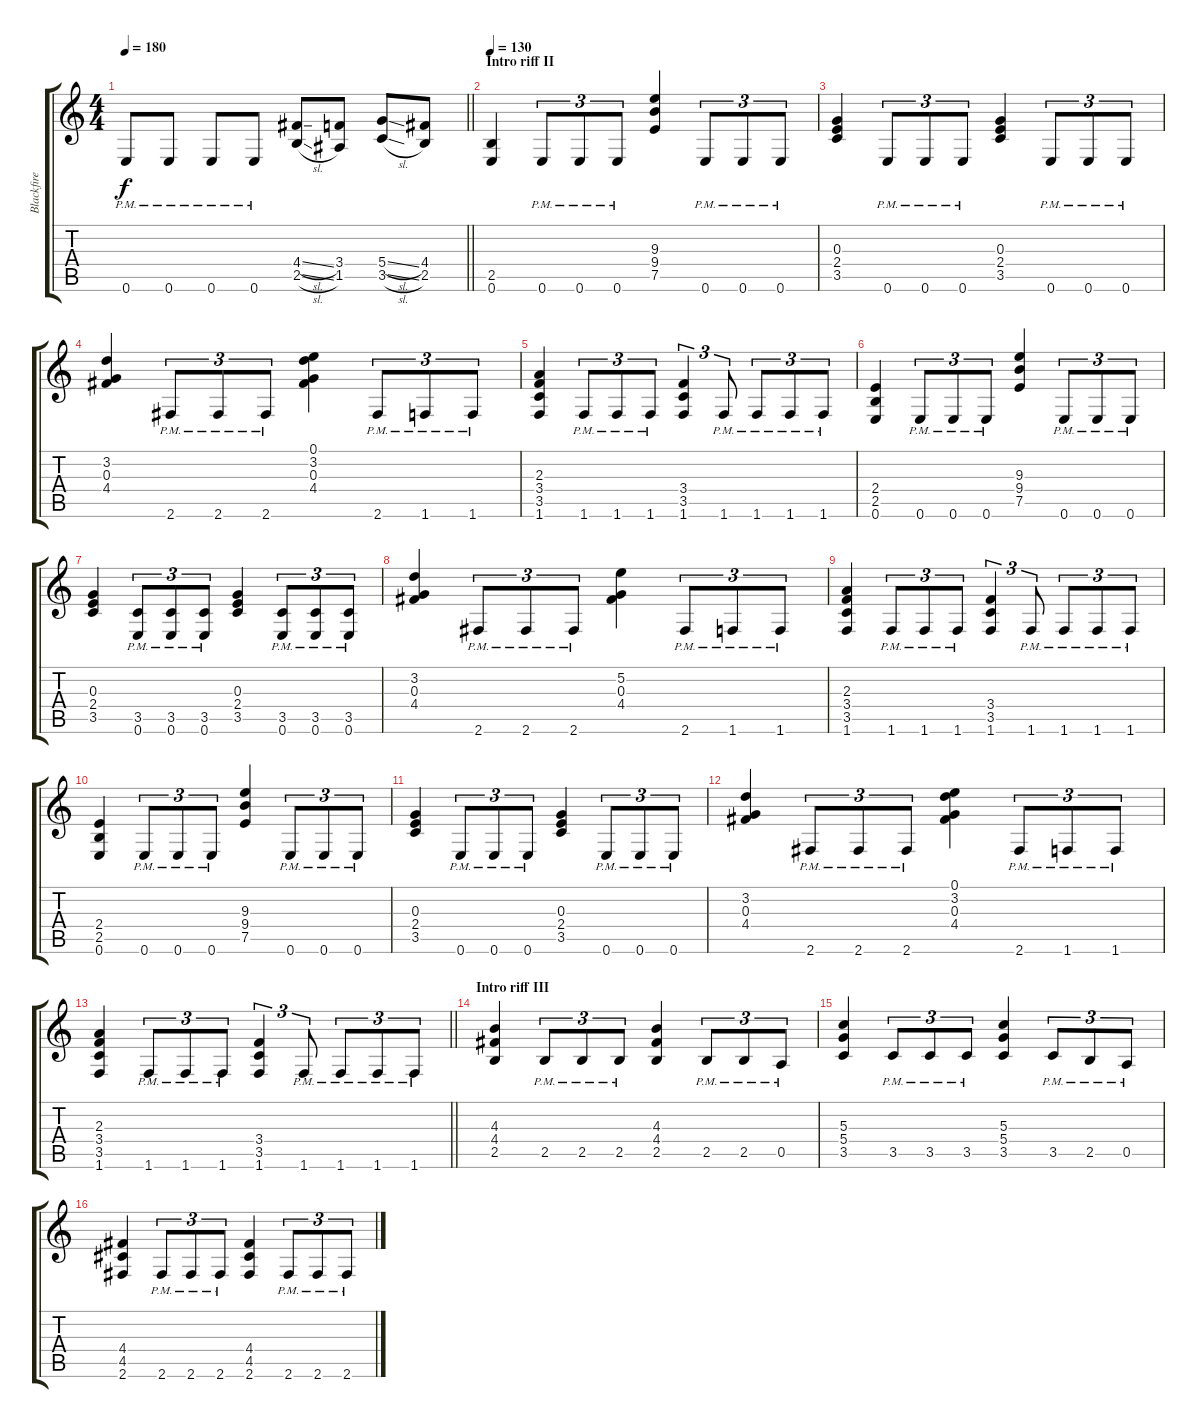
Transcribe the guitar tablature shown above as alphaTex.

\track ("Blackfire (r)" "Blackfire ") {instrument distortionguitar}
\staff {score tabs}
\tuning (E4 B3 G3 D3 A2 E2) {hide}
\ts (4 4)
\tempo 180
\clef g2
\barLineRight lightlight
\ks c
0.6{pm}.8{dy f} 0.6{pm}.8 0.6{pm}.8 0.6{pm}.8 (4.4{sl} 2.5{sl}).8 (3.4 1.5).8 (5.4{sl} 3.5{sl}).8 (4.4 2.5).8 |
\section ("" "Intro riff II")
\tempo 130
(2.5 0.6).4 0.6{pm}.8{tu (3 2)} 0.6{pm}.8{tu (3 2)} 0.6{pm}.8{tu (3 2)} (9.3 9.4 7.5).4 0.6{pm}.8{tu (3 2)} 0.6{pm}.8{tu (3 2)} 0.6{pm}.8{tu (3 2)} |
(0.3 2.4 3.5).4 0.6{pm}.8{tu (3 2)} 0.6{pm}.8{tu (3 2)} 0.6{pm}.8{tu (3 2)} (0.3 2.4 3.5).4 0.6{pm}.8{tu (3 2)} 0.6{pm}.8{tu (3 2)} 0.6{pm}.8{tu (3 2)} |
(3.2 0.3 4.4).4 2.6{pm}.8{tu (3 2)} 2.6{pm}.8{tu (3 2)} 2.6{pm}.8{tu (3 2)} (0.1 3.2 0.3 4.4).4 2.6{pm}.8{tu (3 2)} 1.6{pm}.8{tu (3 2)} 1.6{pm}.8{tu (3 2)} |
(2.3 3.4 3.5 1.6).4 1.6{pm}.8{tu (3 2)} 1.6{pm}.8{tu (3 2)} 1.6{pm}.8{tu (3 2)} (3.4 3.5 1.6).4{tu (3 2)} 1.6{pm}.8{tu (3 2)} 1.6{pm}.8{tu (3 2)} 1.6{pm}.8{tu (3 2)} 1.6{pm}.8{tu (3 2)} |
(2.4 2.5 0.6).4 0.6{pm}.8{tu (3 2)} 0.6{pm}.8{tu (3 2)} 0.6{pm}.8{tu (3 2)} (9.3 9.4 7.5).4 0.6{pm}.8{tu (3 2)} 0.6{pm}.8{tu (3 2)} 0.6{pm}.8{tu (3 2)} |
(0.3 2.4 3.5).4 (3.5{pm} 0.6{pm}).8{tu (3 2)} (3.5{pm} 0.6{pm}).8{tu (3 2)} (3.5{pm} 0.6{pm}).8{tu (3 2)} (0.3 2.4 3.5).4 (3.5{pm} 0.6{pm}).8{tu (3 2)} (3.5{pm} 0.6{pm}).8{tu (3 2)} (3.5{pm} 0.6{pm}).8{tu (3 2)} |
(3.2 0.3 4.4).4 2.6{pm}.8{tu (3 2)} 2.6{pm}.8{tu (3 2)} 2.6{pm}.8{tu (3 2)} (5.2 0.3 4.4).4 2.6{pm}.8{tu (3 2)} 1.6{pm}.8{tu (3 2)} 1.6{pm}.8{tu (3 2)} |
(2.3 3.4 3.5 1.6).4 1.6{pm}.8{tu (3 2)} 1.6{pm}.8{tu (3 2)} 1.6{pm}.8{tu (3 2)} (3.4 3.5 1.6).4{tu (3 2)} 1.6{pm}.8{tu (3 2)} 1.6{pm}.8{tu (3 2)} 1.6{pm}.8{tu (3 2)} 1.6{pm}.8{tu (3 2)} |
(2.4 2.5 0.6).4 0.6{pm}.8{tu (3 2)} 0.6{pm}.8{tu (3 2)} 0.6{pm}.8{tu (3 2)} (9.3 9.4 7.5).4 0.6{pm}.8{tu (3 2)} 0.6{pm}.8{tu (3 2)} 0.6{pm}.8{tu (3 2)} |
(0.3 2.4 3.5).4 0.6{pm}.8{tu (3 2)} 0.6{pm}.8{tu (3 2)} 0.6{pm}.8{tu (3 2)} (0.3 2.4 3.5).4 0.6{pm}.8{tu (3 2)} 0.6{pm}.8{tu (3 2)} 0.6{pm}.8{tu (3 2)} |
(3.2 0.3 4.4).4 2.6{pm}.8{tu (3 2)} 2.6{pm}.8{tu (3 2)} 2.6{pm}.8{tu (3 2)} (0.1 3.2 0.3 4.4).4 2.6{pm}.8{tu (3 2)} 1.6{pm}.8{tu (3 2)} 1.6{pm}.8{tu (3 2)} |
\barLineRight lightlight
(2.3 3.4 3.5 1.6).4 1.6{pm}.8{tu (3 2)} 1.6{pm}.8{tu (3 2)} 1.6{pm}.8{tu (3 2)} (3.4 3.5 1.6).4{tu (3 2)} 1.6{pm}.8{tu (3 2)} 1.6{pm}.8{tu (3 2)} 1.6{pm}.8{tu (3 2)} 1.6{pm}.8{tu (3 2)} |
\section ("" "Intro riff III")
(4.3 4.4 2.5).4 2.5{pm}.8{tu (3 2)} 2.5{pm}.8{tu (3 2)} 2.5{pm}.8{tu (3 2)} (4.3 4.4 2.5).4 2.5{pm}.8{tu (3 2)} 2.5{pm}.8{tu (3 2)} 0.5{pm}.8{tu (3 2)} |
(5.3 5.4 3.5).4 3.5{pm}.8{tu (3 2)} 3.5{pm}.8{tu (3 2)} 3.5{pm}.8{tu (3 2)} (5.3 5.4 3.5).4 3.5{pm}.8{tu (3 2)} 2.5{pm}.8{tu (3 2)} 0.5{pm}.8{tu (3 2)} |
(4.4 4.5 2.6).4 2.6{pm}.8{tu (3 2)} 2.6{pm}.8{tu (3 2)} 2.6{pm}.8{tu (3 2)} (4.4 4.5 2.6).4 2.6{pm}.8{tu (3 2)} 2.6{pm}.8{tu (3 2)} 2.6{pm}.8{tu (3 2)}
